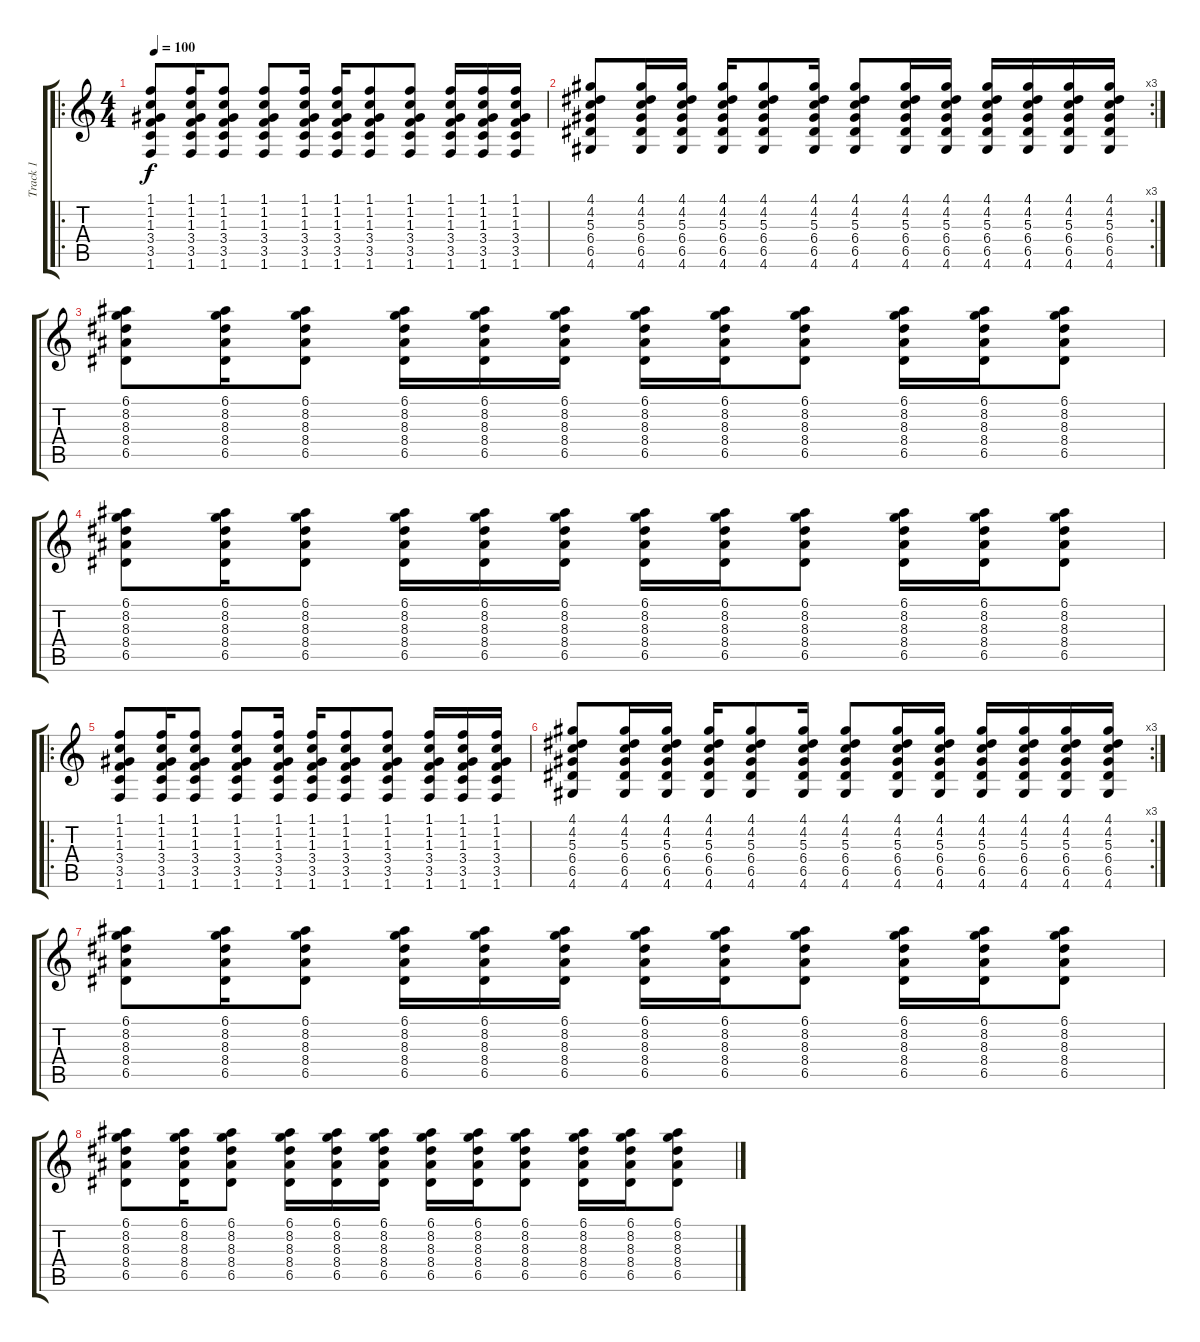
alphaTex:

\track ("Track 1" "Track 1") {instrument acousticguitarsteel}
\staff {score tabs}
\tuning (E4 B3 G3 D3 A2 E2) {hide}
\ro
\ts (4 4)
\tempo 100
\clef g2
\ks c
(1.1 1.2 1.3 3.4 3.5 1.6).8{dy f} (1.1 1.2 1.3 3.4 3.5 1.6).16 (1.1 1.2 1.3 3.4 3.5 1.6).8 (1.1 1.2 1.3 3.4 3.5 1.6).8 (1.1 1.2 1.3 3.4 3.5 1.6).16 (1.1 1.2 1.3 3.4 3.5 1.6).16 (1.1 1.2 1.3 3.4 3.5 1.6).8 (1.1 1.2 1.3 3.4 3.5 1.6).8 (1.1 1.2 1.3 3.4 3.5 1.6).16 (1.1 1.2 1.3 3.4 3.5 1.6).16 (1.1 1.2 1.3 3.4 3.5 1.6).16 |
\rc 3
(4.1 4.2 5.3 6.4 6.5 4.6).8 (4.1 4.2 5.3 6.4 6.5 4.6).16 (4.1 4.2 5.3 6.4 6.5 4.6).16 (4.1 4.2 5.3 6.4 6.5 4.6).16 (4.1 4.2 5.3 6.4 6.5 4.6).8 (4.1 4.2 5.3 6.4 6.5 4.6).16 (4.1 4.2 5.3 6.4 6.5 4.6).8 (4.1 4.2 5.3 6.4 6.5 4.6).16 (4.1 4.2 5.3 6.4 6.5 4.6).16 (4.1 4.2 5.3 6.4 6.5 4.6).16 (4.1 4.2 5.3 6.4 6.5 4.6).16 (4.1 4.2 5.3 6.4 6.5 4.6).16 (4.1 4.2 5.3 6.4 6.5 4.6).16 |
(6.1 8.2 8.3 8.4 6.5).8 (6.1 8.2 8.3 8.4 6.5).16 (6.1 8.2 8.3 8.4 6.5).8 (6.1 8.2 8.3 8.4 6.5).16 (6.1 8.2 8.3 8.4 6.5).16 (6.1 8.2 8.3 8.4 6.5).16 (6.1 8.2 8.3 8.4 6.5).16 (6.1 8.2 8.3 8.4 6.5).16 (6.1 8.2 8.3 8.4 6.5).8 (6.1 8.2 8.3 8.4 6.5).16 (6.1 8.2 8.3 8.4 6.5).16 (6.1 8.2 8.3 8.4 6.5).8 |
(6.1 8.2 8.3 8.4 6.5).8 (6.1 8.2 8.3 8.4 6.5).16 (6.1 8.2 8.3 8.4 6.5).8 (6.1 8.2 8.3 8.4 6.5).16 (6.1 8.2 8.3 8.4 6.5).16 (6.1 8.2 8.3 8.4 6.5).16 (6.1 8.2 8.3 8.4 6.5).16 (6.1 8.2 8.3 8.4 6.5).16 (6.1 8.2 8.3 8.4 6.5).8 (6.1 8.2 8.3 8.4 6.5).16 (6.1 8.2 8.3 8.4 6.5).16 (6.1 8.2 8.3 8.4 6.5).8 |
\ro
(1.1 1.2 1.3 3.4 3.5 1.6).8 (1.1 1.2 1.3 3.4 3.5 1.6).16 (1.1 1.2 1.3 3.4 3.5 1.6).8 (1.1 1.2 1.3 3.4 3.5 1.6).8 (1.1 1.2 1.3 3.4 3.5 1.6).16 (1.1 1.2 1.3 3.4 3.5 1.6).16 (1.1 1.2 1.3 3.4 3.5 1.6).8 (1.1 1.2 1.3 3.4 3.5 1.6).8 (1.1 1.2 1.3 3.4 3.5 1.6).16 (1.1 1.2 1.3 3.4 3.5 1.6).16 (1.1 1.2 1.3 3.4 3.5 1.6).16 |
\rc 3
(4.1 4.2 5.3 6.4 6.5 4.6).8 (4.1 4.2 5.3 6.4 6.5 4.6).16 (4.1 4.2 5.3 6.4 6.5 4.6).16 (4.1 4.2 5.3 6.4 6.5 4.6).16 (4.1 4.2 5.3 6.4 6.5 4.6).8 (4.1 4.2 5.3 6.4 6.5 4.6).16 (4.1 4.2 5.3 6.4 6.5 4.6).8 (4.1 4.2 5.3 6.4 6.5 4.6).16 (4.1 4.2 5.3 6.4 6.5 4.6).16 (4.1 4.2 5.3 6.4 6.5 4.6).16 (4.1 4.2 5.3 6.4 6.5 4.6).16 (4.1 4.2 5.3 6.4 6.5 4.6).16 (4.1 4.2 5.3 6.4 6.5 4.6).16 |
(6.1 8.2 8.3 8.4 6.5).8 (6.1 8.2 8.3 8.4 6.5).16 (6.1 8.2 8.3 8.4 6.5).8 (6.1 8.2 8.3 8.4 6.5).16 (6.1 8.2 8.3 8.4 6.5).16 (6.1 8.2 8.3 8.4 6.5).16 (6.1 8.2 8.3 8.4 6.5).16 (6.1 8.2 8.3 8.4 6.5).16 (6.1 8.2 8.3 8.4 6.5).8 (6.1 8.2 8.3 8.4 6.5).16 (6.1 8.2 8.3 8.4 6.5).16 (6.1 8.2 8.3 8.4 6.5).8 |
(6.1 8.2 8.3 8.4 6.5).8 (6.1 8.2 8.3 8.4 6.5).16 (6.1 8.2 8.3 8.4 6.5).8 (6.1 8.2 8.3 8.4 6.5).16 (6.1 8.2 8.3 8.4 6.5).16 (6.1 8.2 8.3 8.4 6.5).16 (6.1 8.2 8.3 8.4 6.5).16 (6.1 8.2 8.3 8.4 6.5).16 (6.1 8.2 8.3 8.4 6.5).8 (6.1 8.2 8.3 8.4 6.5).16 (6.1 8.2 8.3 8.4 6.5).16 (6.1 8.2 8.3 8.4 6.5).8
